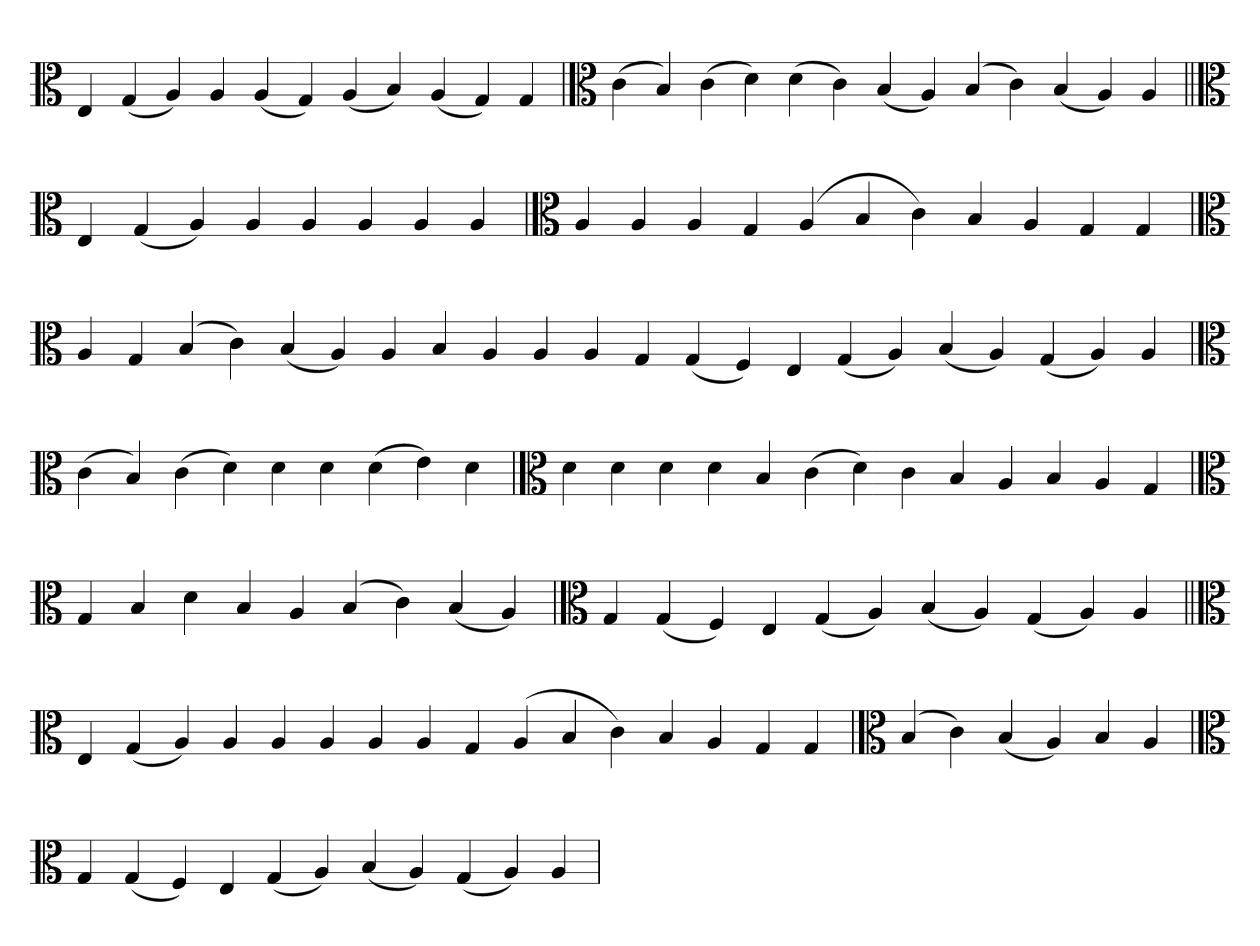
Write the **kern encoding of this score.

**kern
*part1
*staff1
*clefC3
=
4E
(4G
4A)
4A
(4A
4G)
(4A
4B)
(4A
4G)
4G
=`
*clefC3
(4c
4B)
(4c
4d)
(4d
4c)
(4B
4A)
(4B
4c)
(4B
4A)
4A
=||
*clefC3
4E
(4G
4A)
4A
4A
4A
4A
4A
=`
*clefC3
4A
4A
4A
4G
(4A
4B
4c)
4B
4A
4G
4G
='
*clefC3
4A
4G
(4B
4c)
(4B
4A)
4A
4B
4A
4A
4A
4G
(4G
4F)
4E
(4G
4A)
(4B
4A)
(4G
4A)
4A
=
*clefC3
(4c
4B)
(4c
4d)
4d
4d
(4d
4e)
4d
=`
*clefC3
4d
4d
4d
4d
4B
(4c
4d)
4c
4B
4A
4B
4A
4G
='
*clefC3
4G
4B
4d
4B
4A
(4B
4c)
(4B
4A)
=`
*clefC3
4G
(4G
4F)
4E
(4G
4A)
(4B
4A)
(4G
4A)
4A
=||
*clefC3
4E
(4G
4A)
4A
4A
4A
4A
4A
4G
(4A
4B
4c)
4B
4A
4G
4G
='
*clefC3
(4B
4c)
(4B
4A)
4B
4A
=`
*clefC3
4G
(4G
4F)
4E
(4G
4A)
(4B
4A)
(4G
4A)
4A
=
*-
